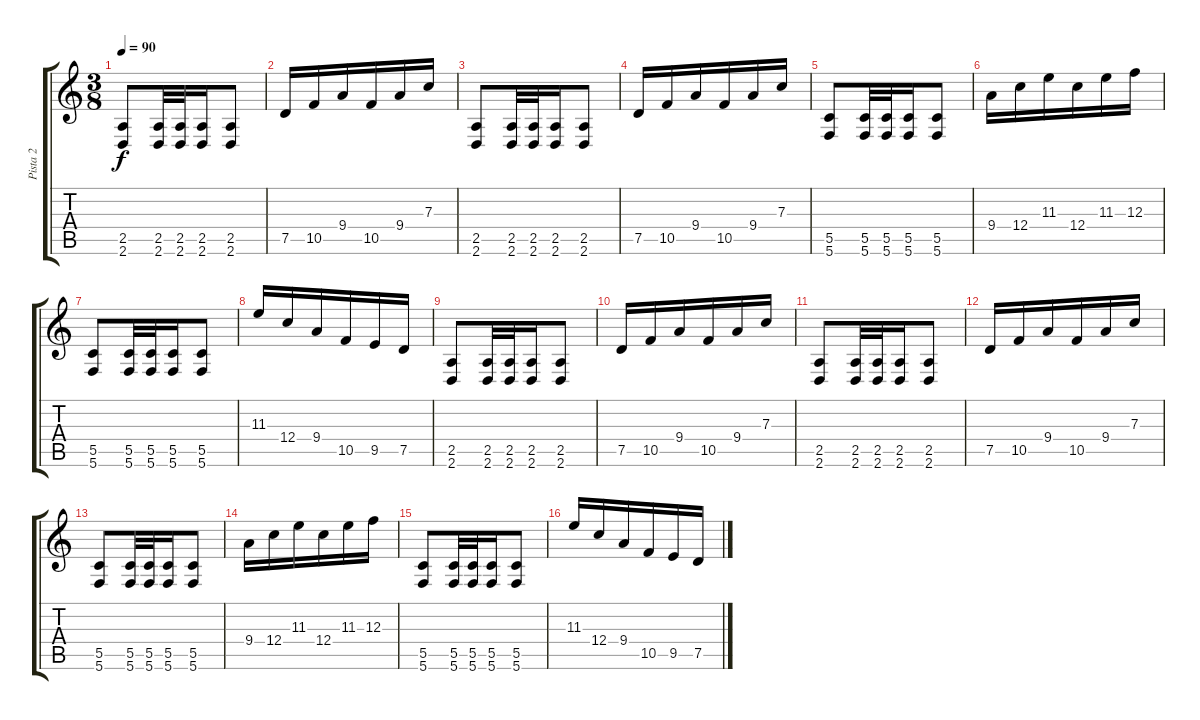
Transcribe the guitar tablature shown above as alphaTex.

\track ("Pista 2" "Pista 2") {instrument overdrivenguitar}
\staff {score tabs}
\tuning (D4 A3 F3 C3 G2 C2) {hide}
\ts (3 8)
\tempo 90
\clef g2
\ks c
(2.5 2.6).8{dy f instrument overdrivenguitar} (2.5 2.6).32 (2.5 2.6).32 (2.5 2.6).16 (2.5 2.6).8 |
7.5.16 10.5.16 9.4.16 10.5.16 9.4.16 7.3.16 |
(2.5 2.6).8 (2.5 2.6).32 (2.5 2.6).32 (2.5 2.6).16 (2.5 2.6).8 |
7.5.16 10.5.16 9.4.16 10.5.16 9.4.16 7.3.16 |
(5.5 5.6).8 (5.5 5.6).32 (5.5 5.6).32 (5.5 5.6).16 (5.5 5.6).8 |
9.4.16 12.4.16 11.3.16 12.4.16 11.3.16 12.3.16 |
(5.5 5.6).8 (5.5 5.6).32 (5.5 5.6).32 (5.5 5.6).16 (5.5 5.6).8 |
11.3.16 12.4.16 9.4.16 10.5.16 9.5.16 7.5.16 |
(2.5 2.6).8 (2.5 2.6).32 (2.5 2.6).32 (2.5 2.6).16 (2.5 2.6).8 |
7.5.16 10.5.16 9.4.16 10.5.16 9.4.16 7.3.16 |
(2.5 2.6).8 (2.5 2.6).32 (2.5 2.6).32 (2.5 2.6).16 (2.5 2.6).8 |
7.5.16 10.5.16 9.4.16 10.5.16 9.4.16 7.3.16 |
(5.5 5.6).8 (5.5 5.6).32 (5.5 5.6).32 (5.5 5.6).16 (5.5 5.6).8 |
9.4.16 12.4.16 11.3.16 12.4.16 11.3.16 12.3.16 |
(5.5 5.6).8 (5.5 5.6).32 (5.5 5.6).32 (5.5 5.6).16 (5.5 5.6).8 |
11.3.16 12.4.16 9.4.16 10.5.16 9.5.16 7.5.16
